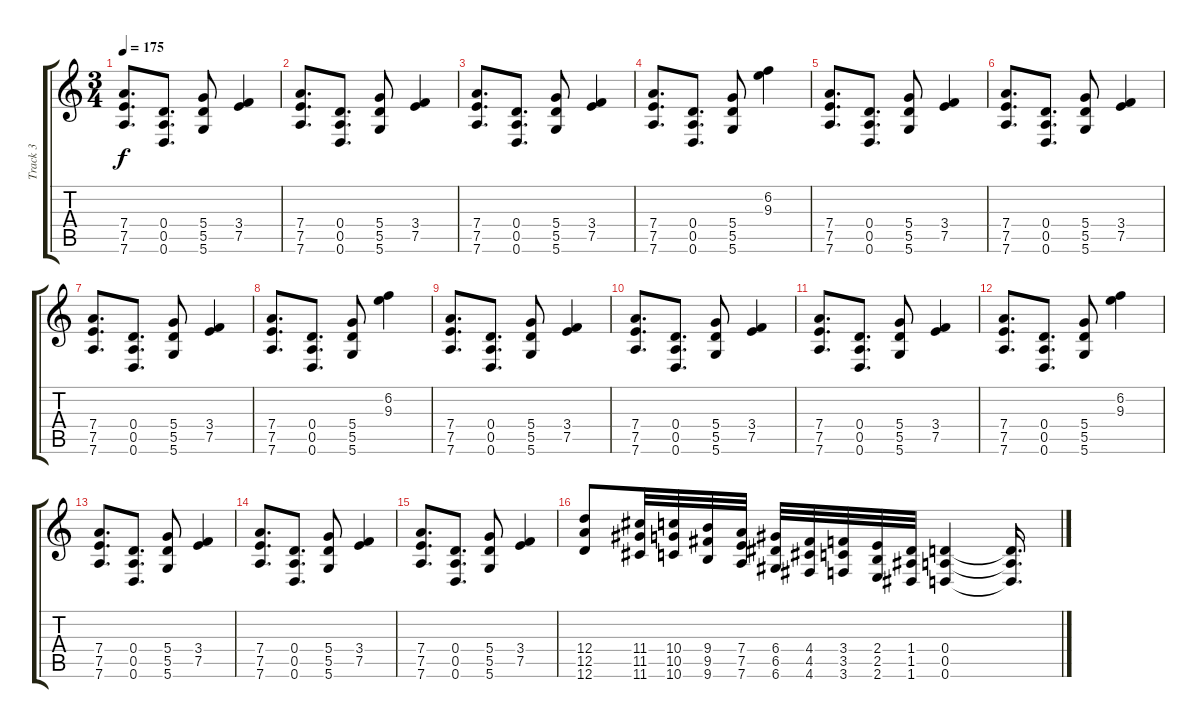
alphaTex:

\track ("Track 3" "Track 3") {instrument distortionguitar}
\staff {score tabs}
\tuning (E4 B3 G3 D3 A2 D2) {hide}
\ts (3 4)
\tempo 175
\clef g2
\ks c
(7.4 7.5 7.6).8{d dy f instrument distortionguitar} (0.4 0.5 0.6).8{d} (5.4 5.5 5.6).8 (3.4 7.5).4 |
(7.4 7.5 7.6).8{d} (0.4 0.5 0.6).8{d} (5.4 5.5 5.6).8 (3.4 7.5).4 |
(7.4 7.5 7.6).8{d} (0.4 0.5 0.6).8{d} (5.4 5.5 5.6).8 (3.4 7.5).4 |
(7.4 7.5 7.6).8{d} (0.4 0.5 0.6).8{d} (5.4 5.5 5.6).8 (6.2 9.3).4 |
(7.4 7.5 7.6).8{d} (0.4 0.5 0.6).8{d} (5.4 5.5 5.6).8 (3.4 7.5).4 |
(7.4 7.5 7.6).8{d} (0.4 0.5 0.6).8{d} (5.4 5.5 5.6).8 (3.4 7.5).4 |
(7.4 7.5 7.6).8{d} (0.4 0.5 0.6).8{d} (5.4 5.5 5.6).8 (3.4 7.5).4 |
(7.4 7.5 7.6).8{d} (0.4 0.5 0.6).8{d} (5.4 5.5 5.6).8 (6.2 9.3).4 |
(7.4 7.5 7.6).8{d} (0.4 0.5 0.6).8{d} (5.4 5.5 5.6).8 (3.4 7.5).4 |
(7.4 7.5 7.6).8{d} (0.4 0.5 0.6).8{d} (5.4 5.5 5.6).8 (3.4 7.5).4 |
(7.4 7.5 7.6).8{d} (0.4 0.5 0.6).8{d} (5.4 5.5 5.6).8 (3.4 7.5).4 |
(7.4 7.5 7.6).8{d} (0.4 0.5 0.6).8{d} (5.4 5.5 5.6).8 (6.2 9.3).4 |
(7.4 7.5 7.6).8{d} (0.4 0.5 0.6).8{d} (5.4 5.5 5.6).8 (3.4 7.5).4 |
(7.4 7.5 7.6).8{d} (0.4 0.5 0.6).8{d} (5.4 5.5 5.6).8 (3.4 7.5).4 |
(7.4 7.5 7.6).8{d} (0.4 0.5 0.6).8{d} (5.4 5.5 5.6).8 (3.4 7.5).4 |
(12.4 12.5 12.6).8 (11.4 11.5 11.6).32 (10.4 10.5 10.6).32 (9.4 9.5 9.6).32 (7.4 7.5 7.6).32 (6.4 6.5 6.6).32 (4.4 4.5 4.6).32 (3.4 3.5 3.6).32 (2.4 2.5 2.6).32 (1.4 1.5 1.6).32 (0.4 0.5 0.6).4 (0.4{t} 0.5{t} 0.6{t}).16{d}
